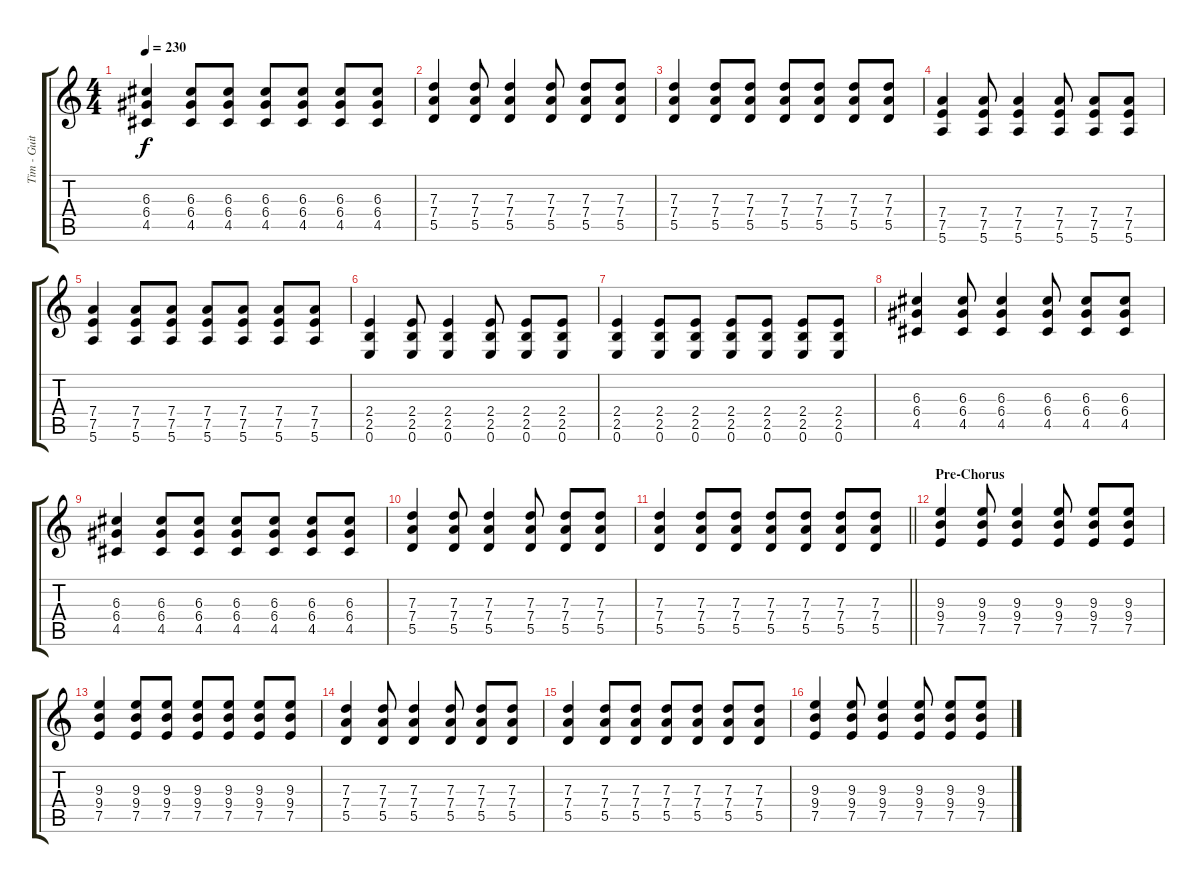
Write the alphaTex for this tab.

\track ("Tim - Guitar" "Tim - Guit") {instrument distortionguitar}
\staff {score tabs}
\tuning (E4 B3 G3 D3 A2 E2) {hide}
\ts (4 4)
\tempo 230
\clef g2
\ks c
(6.3 6.4 4.5).4{dy f} (6.3 6.4 4.5).8 (6.3 6.4 4.5).8 (6.3 6.4 4.5).8 (6.3 6.4 4.5).8 (6.3 6.4 4.5).8 (6.3 6.4 4.5).8 |
(7.3 7.4 5.5).4 (7.3 7.4 5.5).8 (7.3 7.4 5.5).4 (7.3 7.4 5.5).8 (7.3 7.4 5.5).8 (7.3 7.4 5.5).8 |
(7.3 7.4 5.5).4 (7.3 7.4 5.5).8 (7.3 7.4 5.5).8 (7.3 7.4 5.5).8 (7.3 7.4 5.5).8 (7.3 7.4 5.5).8 (7.3 7.4 5.5).8 |
(7.4 7.5 5.6).4 (7.4 7.5 5.6).8 (7.4 7.5 5.6).4 (7.4 7.5 5.6).8 (7.4 7.5 5.6).8 (7.4 7.5 5.6).8 |
(7.4 7.5 5.6).4 (7.4 7.5 5.6).8 (7.4 7.5 5.6).8 (7.4 7.5 5.6).8 (7.4 7.5 5.6).8 (7.4 7.5 5.6).8 (7.4 7.5 5.6).8 |
(2.4 2.5 0.6).4 (2.4 2.5 0.6).8 (2.4 2.5 0.6).4 (2.4 2.5 0.6).8 (2.4 2.5 0.6).8 (2.4 2.5 0.6).8 |
(2.4 2.5 0.6).4 (2.4 2.5 0.6).8 (2.4 2.5 0.6).8 (2.4 2.5 0.6).8 (2.4 2.5 0.6).8 (2.4 2.5 0.6).8 (2.4 2.5 0.6).8 |
(6.3 6.4 4.5).4 (6.3 6.4 4.5).8 (6.3 6.4 4.5).4 (6.3 6.4 4.5).8 (6.3 6.4 4.5).8 (6.3 6.4 4.5).8 |
(6.3 6.4 4.5).4 (6.3 6.4 4.5).8 (6.3 6.4 4.5).8 (6.3 6.4 4.5).8 (6.3 6.4 4.5).8 (6.3 6.4 4.5).8 (6.3 6.4 4.5).8 |
(7.3 7.4 5.5).4 (7.3 7.4 5.5).8 (7.3 7.4 5.5).4 (7.3 7.4 5.5).8 (7.3 7.4 5.5).8 (7.3 7.4 5.5).8 |
\barLineRight lightlight
(7.3 7.4 5.5).4 (7.3 7.4 5.5).8 (7.3 7.4 5.5).8 (7.3 7.4 5.5).8 (7.3 7.4 5.5).8 (7.3 7.4 5.5).8 (7.3 7.4 5.5).8 |
\section ("" "Pre-Chorus")
(9.3 9.4 7.5).4 (9.3 9.4 7.5).8 (9.3 9.4 7.5).4 (9.3 9.4 7.5).8 (9.3 9.4 7.5).8 (9.3 9.4 7.5).8 |
(9.3 9.4 7.5).4 (9.3 9.4 7.5).8 (9.3 9.4 7.5).8 (9.3 9.4 7.5).8 (9.3 9.4 7.5).8 (9.3 9.4 7.5).8 (9.3 9.4 7.5).8 |
(7.3 7.4 5.5).4 (7.3 7.4 5.5).8 (7.3 7.4 5.5).4 (7.3 7.4 5.5).8 (7.3 7.4 5.5).8 (7.3 7.4 5.5).8 |
(7.3 7.4 5.5).4 (7.3 7.4 5.5).8 (7.3 7.4 5.5).8 (7.3 7.4 5.5).8 (7.3 7.4 5.5).8 (7.3 7.4 5.5).8 (7.3 7.4 5.5).8 |
(9.3 9.4 7.5).4 (9.3 9.4 7.5).8 (9.3 9.4 7.5).4 (9.3 9.4 7.5).8 (9.3 9.4 7.5).8 (9.3 9.4 7.5).8
